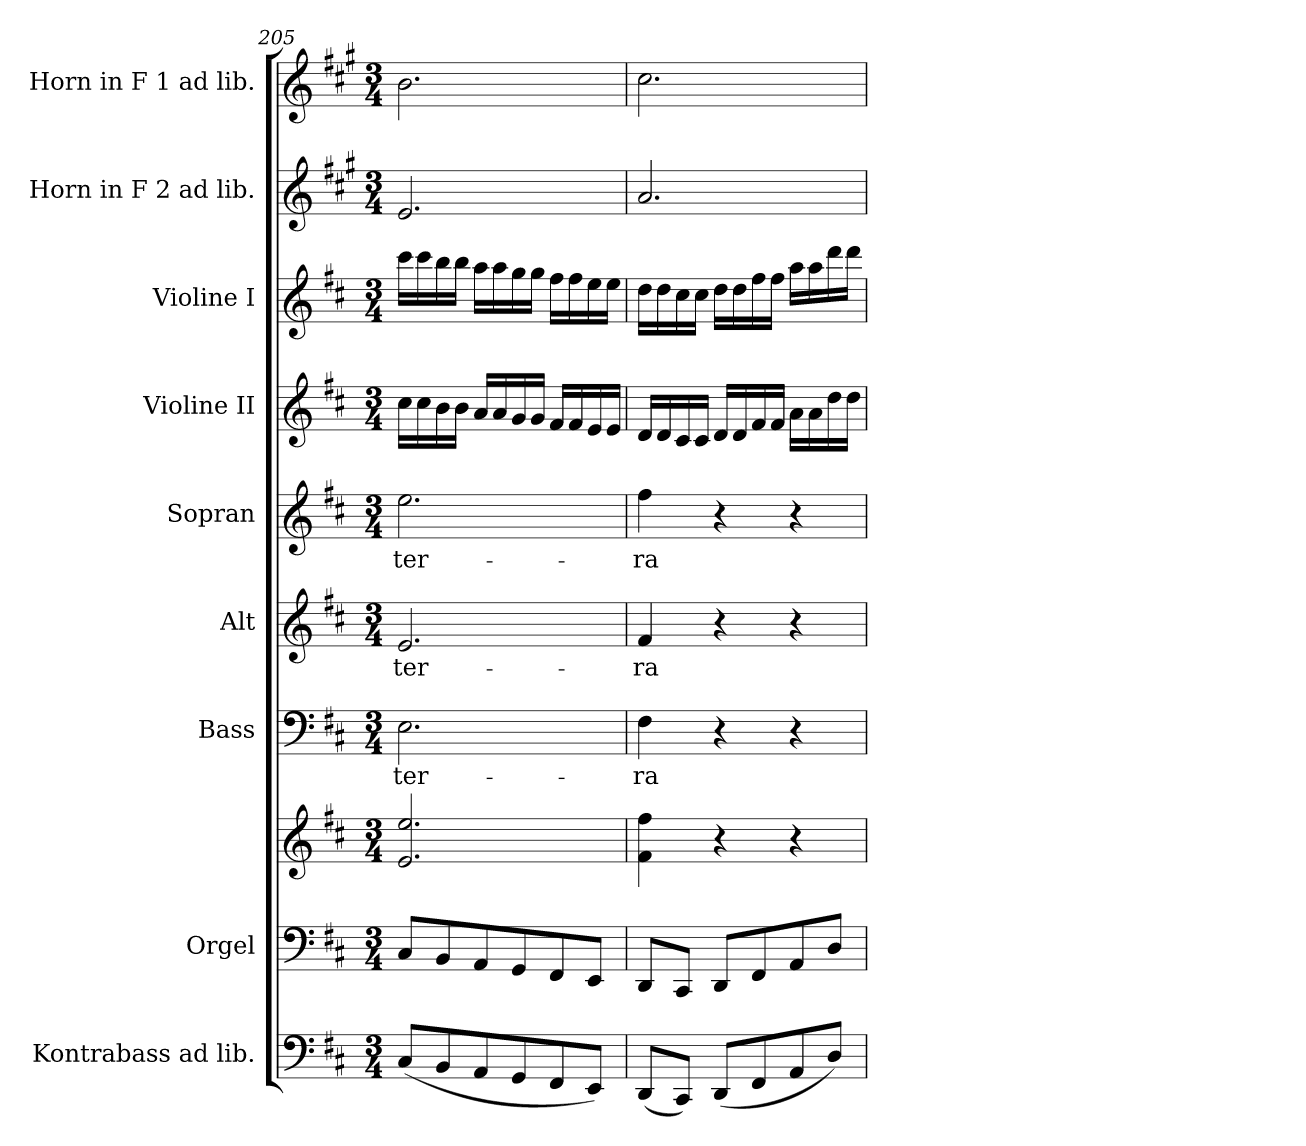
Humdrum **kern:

**kern	**kern	**kern	**kern	**text	**kern	**text	**kern	**text	**kern	**kern	**kern	**kern
*part9	*part8	*part8	*part7	*part7	*part6	*part6	*part5	*part5	*part4	*part3	*part2	*part1
*staff10	*staff9	*staff8	*staff7	*staff7	*staff6	*staff6	*staff5	*staff5	*staff4	*staff3	*staff2	*staff1
*I"Kontrabass ad lib.	*I"Orgel	*	*I"Bass	*	*I"Alt	*	*I"Sopran	*	*I"Violine II	*I"Violine I	*I"Horn in F 2 ad lib.	*I"Horn in F 1 ad lib.
*I'Kb.	*I'Org.	*	*I'B.	*	*I'A.	*	*I'S.	*	*I'Vl. II	*I'Vl. I	*	*
!!LO:PB:g=z
*clefF4	*clefF4	*clefG2	*clefF4	*	*clefG2	*	*clefG2	*	*clefG2	*clefG2	*clefG2	*clefG2
*ITrd7c12	*	*	*	*	*	*	*	*	*	*	*ITrd4c7	*ITrd4c7
*k[f#c#]	*k[f#c#]	*k[f#c#]	*k[f#c#]	*	*k[f#c#]	*	*k[f#c#]	*	*k[f#c#]	*k[f#c#]	*k[f#c#]	*k[f#c#]
*D:	*D:	*D:	*D:	*	*D:	*	*D:	*	*D:	*D:	*D:	*D:
*M3/4	*M3/4	*M3/4	*M3/4	*	*M3/4	*	*M3/4	*	*M3/4	*M3/4	*M3/4	*M3/4
=205	=205	=205	=205	=205	=205	=205	=205	=205	=205	=205	=205	=205
!	!	!	!	!LO:LY:b	!	!LO:LY:b	!	!LO:LY:b	!	!	!	!
(<8CC#/L	8C#/L	2.e/ 2.ee/	2.E\	ter-	2.e/	ter-	2.ee\	ter-	16cc#\LL	16ccc#\LL	2.A/	2.e\
.	.	.	.	.	.	.	.	.	16cc#\	16ccc#\	.	.
8BBB/	8BB/	.	.	.	.	.	.	.	16b\	16bb\	.	.
.	.	.	.	.	.	.	.	.	16b\JJ	16bb\JJ	.	.
8AAA/	8AA/	.	.	.	.	.	.	.	16a/LL	16aa\LL	.	.
.	.	.	.	.	.	.	.	.	16a/	16aa\	.	.
8GGG/	8GG/	.	.	.	.	.	.	.	16g/	16gg\	.	.
.	.	.	.	.	.	.	.	.	16g/JJ	16gg\JJ	.	.
8FFF#/	8FF#/	.	.	.	.	.	.	.	16f#/LL	16ff#\LL	.	.
.	.	.	.	.	.	.	.	.	16f#/	16ff#\	.	.
8EEE/J)	8EE/J	.	.	.	.	.	.	.	16e/	16ee\	.	.
.	.	.	.	.	.	.	.	.	16e/JJ	16ee\JJ	.	.
=206	=206	=206	=206	=206	=206	=206	=206	=206	=206	=206	=206	=206
!	!	!	!	!LO:LY:b	!	!LO:LY:b	!	!LO:LY:b	!	!	!	!
(<8DDD/L	8DD/L	4f#\ 4ff#\	4F#\	-ra	4f#/	-ra	4ff#\	-ra	16d/LL	16dd\LL	2.d/	2.f#\
.	.	.	.	.	.	.	.	.	16d/	16dd\	.	.
8CCC#/J)	8CC#/J	.	.	.	.	.	.	.	16c#/	16cc#\	.	.
.	.	.	.	.	.	.	.	.	16c#/JJ	16cc#\JJ	.	.
(<8DDD/L	8DD/L	4r	4r	.	4r	.	4r	.	16d/LL	16dd\LL	.	.
.	.	.	.	.	.	.	.	.	16d/	16dd\	.	.
8FFF#/	8FF#/	.	.	.	.	.	.	.	16f#/	16ff#\	.	.
.	.	.	.	.	.	.	.	.	16f#/JJ	16ff#\JJ	.	.
8AAA/	8AA/	4r	4r	.	4r	.	4r	.	16a\LL	16aa\LL	.	.
.	.	.	.	.	.	.	.	.	16a\	16aa\	.	.
8DD/J)	8D/J	.	.	.	.	.	.	.	16dd\	16ddd\	.	.
.	.	.	.	.	.	.	.	.	16dd\JJ	16ddd\JJ	.	.
=	=	=	=	=	=	=	=	=	=	=	=	=
*-	*-	*-	*-	*-	*-	*-	*-	*-	*-	*-	*-	*-
